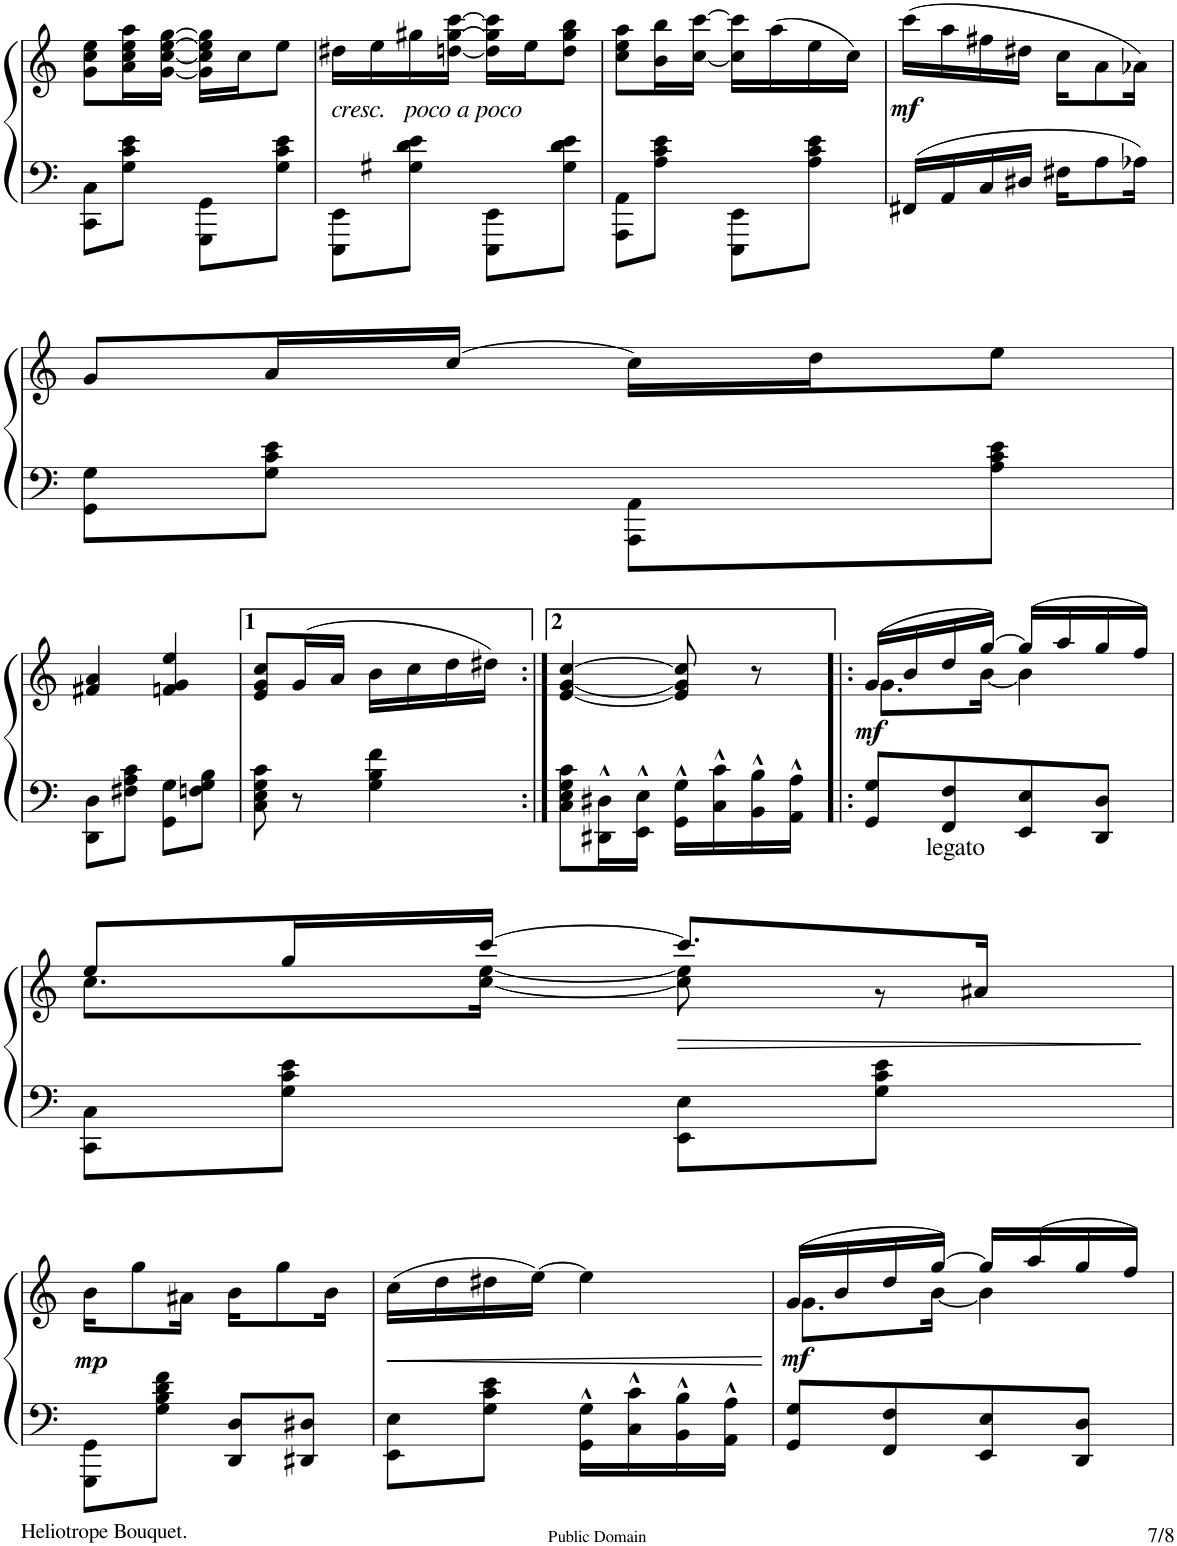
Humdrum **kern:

**kern	**kern	**dynam
*part1	*part1	*part1
*staff2	*staff1	*staff1/2
*I"Piano.	*	*
*I'Pno	*	*
!!LO:PB:g=z
*clefF4	*clefG2	*
*k[]	*k[]	*
*C:	*C:	*
*M2/4	*M2/4	*
=63	=63	=63
8CC\ 8C\L	8g\ 8cc\ 8ee\L	.
8G\ 8c\ 8e\J	16a\ 16cc\ 16ee\ 16aa\L	.
.	[16g\ [16cc\ [16ee\ [16gg\JJ	.
8GGG\ 8GG\L	16g\] 16cc\] 16ee\] 16gg\]LL	.
.	16cc\J	.
8G\ 8c\ 8e\J	8ee\J	.
=64	=64	=64
!	!LO:TX:b:i:t=cresc.   poco a poco	!
8EEE\ 8EE\L	16dd#X\LL	.
.	16ee\	.
8G#X\ 8d\ 8e\J	16gg#X\	.
.	[16ddn\ [16gg#\ [16ccc\JJ	.
8EEE\ 8EE\L	16dd\] 16gg#\] 16ccc\]LL	.
.	16ee\J	.
8G#\ 8d\ 8e\J	8dd\ 8gg#\ 8bb\J	.
=65	=65	=65
8AAA\ 8AA\L	8cc\ 8ee\ 8aa\L	.
8A\ 8c\ 8e\J	16b\ 16bb\L	.
.	[16cc\ [16ccc\JJ	.
8EEE\ 8EE\L	16cc\] 16ccc\]LL	.
.	(16aa\	.
8A\ 8c\ 8e\J	16ee\	.
.	16cc\JJ)	.
=66	=66	=66
!	!	!LO:DY:b
16FF#X/LL	(16ccc\LL	mf
16AA/	16aa\	.
16C/	16ff#X\	.
16D#X/JJ	16dd#X\JJ	.
16F#X\KL	16cc\KL	.
8A\	8a\	.
16A-X\Jk	16a-X\Jk)	.
!!LO:LB:g=z
=67	=67	=67
8GG\ 8G\L	8g/L	.
8G\ 8c\ 8e\J	16a/L	.
.	[16cc/JJ	.
8AAA\ 8AA\L	16cc\LL]	.
.	16dd\J	.
8A\ 8c\ 8e\J	8ee\J	.
!!LO:LB:g=z
=68	=68	=68
8DD\ 8D\L	4f#X/ 4a/	.
8F#X\ 8A\ 8c\J	.	.
8GG\ 8G\L	4fn/ 4g/ 4ee/	.
8Fn\ 8G\ 8B\J	.	.
=69	=69	=69
8C\ 8E\ 8G\ 8c\	8e/ 8g/ 8cc/L	.
8r	(16g/L	.
.	16a/JJ	.
4G\ 4B\ 4f\	16b\LL	.
.	16cc\	.
.	16dd\	.
.	16dd#X\JJ)	.
=70:|!	=70:|!	=70:|!
8C\ 8E\ 8G\ 8c\L	[4e/ [4g/ [4cc/	.
16DD#X\^^ 16D#X\^^L	.	.
16EE\^^ 16E\^^JJ	.	.
16GG\^^ 16G\^^LL	8e/] 8g/] 8cc/]	.
16C\^^ 16c\^^	.	.
16BB\^^ 16B\^^	8r	.
16AA\^^ 16A\^^JJ	.	.
=71!|:	=71!|:	=71!|:
*	*^	*
!	!	!	!LO:DY:b
8GG/ 8G/L	(16g/LL	8.g\L	mf
.	16b/	.	.
!LO:TX:b:t=legato	!	!	!
8FF/ 8F/	16dd/	.	.
.	[16gg/JJ)	[16b\Jk	.
8EE/ 8E/	(16gg/LL]	4b\]	.
.	16aa/	.	.
8DD/ 8D/J	16gg/	.	.
.	16ff/JJ)	.	.
!!LO:LB:g=z	!!
=72	=72	=72	=72
8CC\ 8C\L	8ee/L	8.cc\L	.
8G\ 8c\ 8e\J	16gg/L	.	.
.	[16ccc/JJ	[16cc\ [16ee\Jk	.
!	!	!	!LO:HP:b
8EE\ 8E\L	8.ccc/L]	8cc\] 8ee\]	>
8G\ 8c\ 8e\J	.	8r	.
.	16a#X/Jk	.	.
*	*v	*v	*
.	.	]
!!LO:LB:g=z
=73	=73	=73
!	!	!LO:DY:b
8GGG\ 8GG\L	16b\KL	mp
.	8gg\	.
8G\ 8B\ 8d\ 8f\J	.	.
.	16a#X\Jk	.
8DD/ 8D/L	16b\KL	.
.	8gg\	.
8DD#X/ 8D#X/J	.	.
.	16b\Jk	.
=74	=74	=74
!	!	!LO:HP:b
8EE\ 8E\L	(16cc\LL	<
.	16dd\	.
8G\ 8c\ 8e\J	16dd#X\	.
.	[16ee\JJ)	.
16GG\^^ 16G\^^LL	4ee\]	.
16C\^^ 16c\^^	.	.
16BB\^^ 16B\^^	.	.
16AA\^^ 16A\^^JJ	.	.
.	.	[
=75	=75	=75
*	*^	*
!	!	!	!LO:DY:b
8GG/ 8G/L	(16g/LL	8.g\L	mf
.	16b/	.	.
8FF/ 8F/	16dd/	.	.
.	[16gg/JJ)	[16b\Jk	.
8EE/ 8E/	16gg/LL]	4b\]	.
.	(16aa/	.	.
8DD/ 8D/J	16gg/	.	.
.	16ff/JJ)	.	.
*	*v	*v	*
=	=	=
*-	*-	*-
